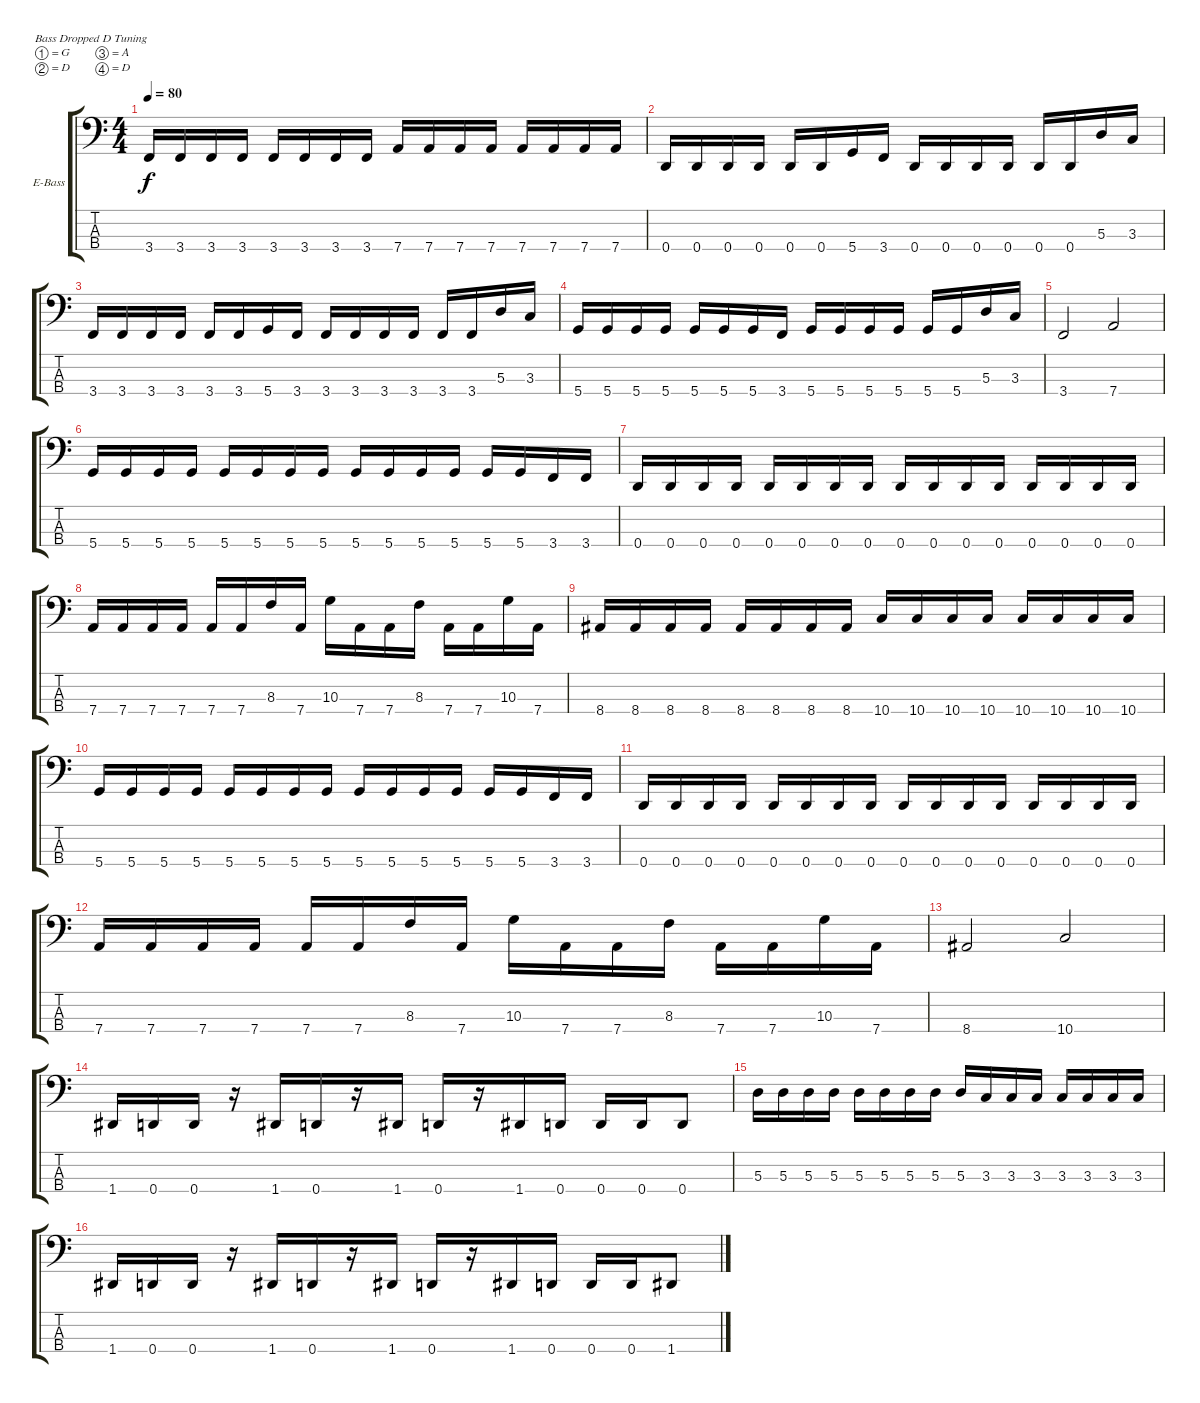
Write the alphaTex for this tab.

\bracketExtendMode groupsimilarinstruments
\firstSystemTrackNameOrientation horizontal
\otherSystemsTrackNameOrientation horizontal
\track ("Матвей" "E-Bass") {instrument electricbasspick}
\staff {score tabs}
\tuning (G2 D2 A1 D1)
\ts (4 4)
\tempo 80
\clef f4
\ks c
3.4.16{dy f} 3.4.16 3.4.16 3.4.16 3.4.16 3.4.16 3.4.16 3.4.16 7.4.16 7.4.16 7.4.16 7.4.16 7.4.16 7.4.16 7.4.16 7.4.16 |
0.4.16 0.4.16 0.4.16 0.4.16 0.4.16 0.4.16 5.4.16 3.4.16 0.4.16 0.4.16 0.4.16 0.4.16 0.4.16 0.4.16 5.3.16 3.3.16 |
3.4.16 3.4.16 3.4.16 3.4.16 3.4.16 3.4.16 5.4.16 3.4.16 3.4.16 3.4.16 3.4.16 3.4.16 3.4.16 3.4.16 5.3.16 3.3.16 |
5.4.16 5.4.16 5.4.16 5.4.16 5.4.16 5.4.16 5.4.16 3.4.16 5.4.16 5.4.16 5.4.16 5.4.16 5.4.16 5.4.16 5.3.16 3.3.16 |
3.4.2 7.4.2 |
5.4.16 5.4.16 5.4.16 5.4.16 5.4.16 5.4.16 5.4.16 5.4.16 5.4.16 5.4.16 5.4.16 5.4.16 5.4.16 5.4.16 3.4.16 3.4.16 |
0.4.16 0.4.16 0.4.16 0.4.16 0.4.16 0.4.16 0.4.16 0.4.16 0.4.16 0.4.16 0.4.16 0.4.16 0.4.16 0.4.16 0.4.16 0.4.16 |
7.4.16 7.4.16 7.4.16 7.4.16 7.4.16 7.4.16 8.3.16 7.4.16 10.3.16 7.4.16 7.4.16 8.3.16 7.4.16 7.4.16 10.3.16 7.4.16 |
8.4.16 8.4.16 8.4.16 8.4.16 8.4.16 8.4.16 8.4.16 8.4.16 10.4.16 10.4.16 10.4.16 10.4.16 10.4.16 10.4.16 10.4.16 10.4.16 |
5.4.16 5.4.16 5.4.16 5.4.16 5.4.16 5.4.16 5.4.16 5.4.16 5.4.16 5.4.16 5.4.16 5.4.16 5.4.16 5.4.16 3.4.16 3.4.16 |
0.4.16 0.4.16 0.4.16 0.4.16 0.4.16 0.4.16 0.4.16 0.4.16 0.4.16 0.4.16 0.4.16 0.4.16 0.4.16 0.4.16 0.4.16 0.4.16 |
7.4.16 7.4.16 7.4.16 7.4.16 7.4.16 7.4.16 8.3.16 7.4.16 10.3.16 7.4.16 7.4.16 8.3.16 7.4.16 7.4.16 10.3.16 7.4.16 |
8.4.2 10.4.2 |
1.4.16 0.4.16 0.4.16 r.16 1.4.16 0.4.16 r.16 1.4.16 0.4.16 r.16 1.4.16 0.4.16 0.4.16 0.4.16 0.4.8 |
5.3.16 5.3.16 5.3.16 5.3.16 5.3.16 5.3.16 5.3.16 5.3.16 5.3.16 3.3.16 3.3.16 3.3.16 3.3.16 3.3.16 3.3.16 3.3.16 |
1.4.16 0.4.16 0.4.16 r.16 1.4.16 0.4.16 r.16 1.4.16 0.4.16 r.16 1.4.16 0.4.16 0.4.16 0.4.16 1.4.8
